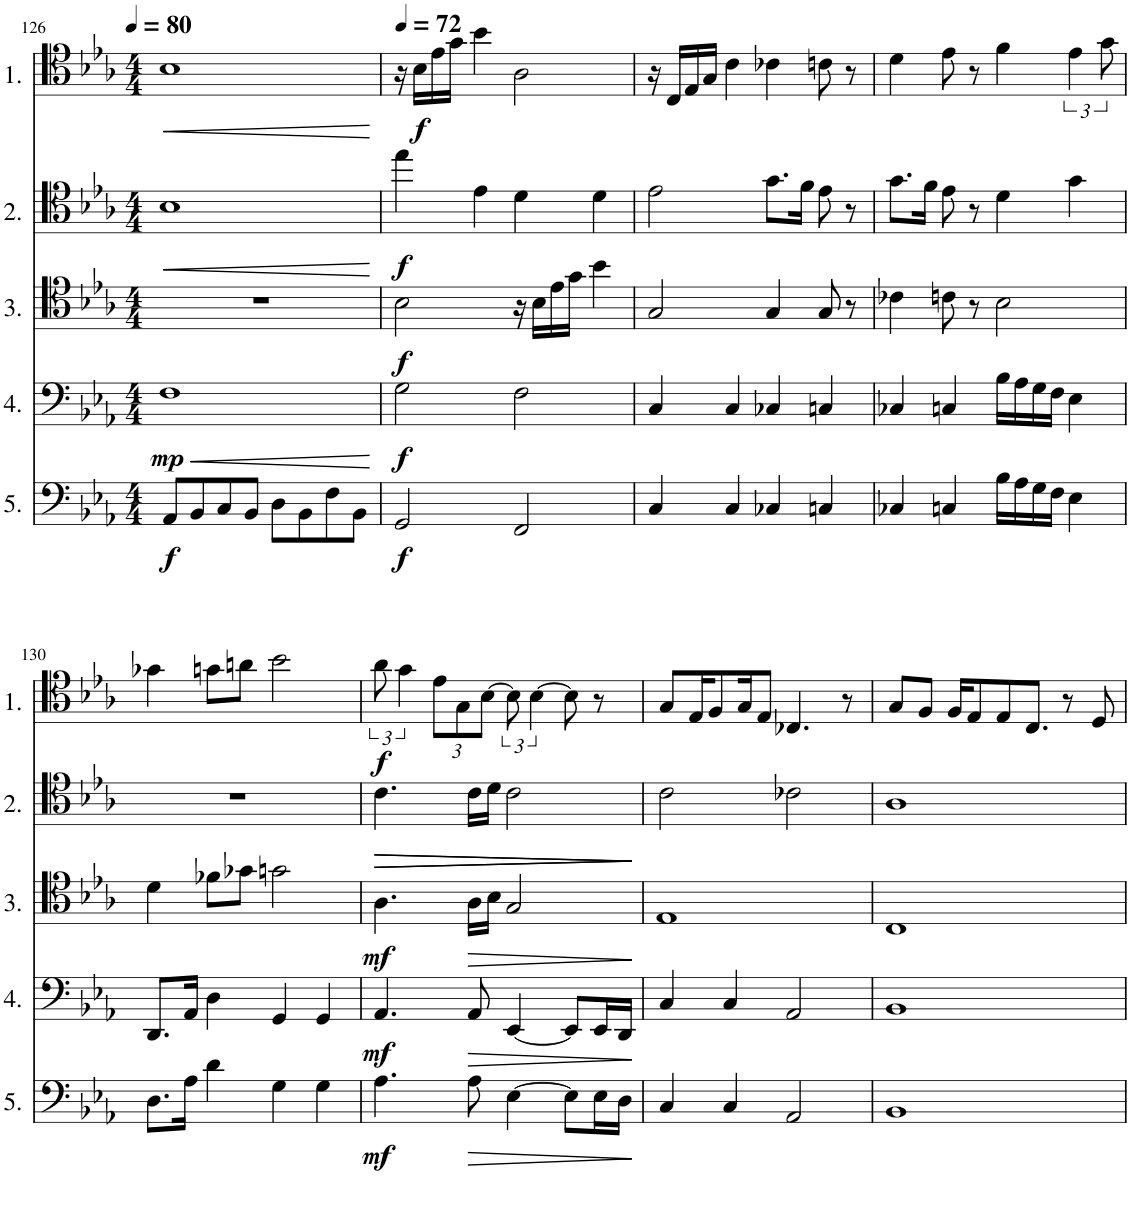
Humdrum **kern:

**kern	**dynam	**kern	**dynam	**kern	**dynam	**kern	**dynam	**kern	**dynam
*part5	*part5	*part4	*part4	*part3	*part3	*part2	*part2	*part1	*part1
*staff5	*staff5	*staff4	*staff4	*staff3	*staff3	*staff2	*staff2	*staff1	*staff1
*I"Cello 5	*	*I"Cello 4	*	*I"Cello 3	*	*I"Cello 2	*	*I"Cello 1	*
!!LO:PB:g=z
*clefF4	*	*clefF4	*	*clefC4	*	*clefC4	*	*clefC4	*
*k[b-e-a-]	*	*k[b-e-a-]	*	*k[b-e-a-]	*	*k[b-e-a-]	*	*k[b-e-a-]	*
*M4/4	*	*M4/4	*	*M4/4	*	*M4/4	*	*M4/4	*
*MM80	*	*MM80	*	*MM80	*	*MM80	*	*MM80	*
=126	=126	=126	=126	=126	=126	=126	=126	=126	=126
!	!LO:DY:b	!	!LO:HP:b	!	!	!	!LO:HP:b	!	!LO:HP:b
!	!	!	!LO:DY:n=1:b	!	!	!	!	!	!
8AA-/L	f	1F	< mp	1r	.	1B-	<	1B-	<
8BB-/	.	.	.	.	.	.	.	.	.
8C/	.	.	.	.	.	.	.	.	.
8BB-/J	.	.	.	.	.	.	.	.	.
8D\L	.	.	.	.	.	.	.	.	.
8BB-\	.	.	.	.	.	.	.	.	.
8F\	.	.	.	.	.	.	.	.	.
8BB-\J	.	.	.	.	.	.	.	.	.
.	.	.	[	.	.	.	[	.	[
=127	=127	=127	=127	=127	=127	=127	=127	=127	=127
*	*	*	*	*	*	*	*	*MM72	*
!	!LO:DY:b	!	!LO:DY:b	!	!LO:DY:b	!	!LO:DY:b	!	!
2GG/	f	2G\	f	2B-\	f	4ee-\	f	16r	.
!	!	!	!	!	!	!	!	!	!LO:DY:b
.	.	.	.	.	.	.	.	16B-\LL	f
.	.	.	.	.	.	.	.	16e-\	.
.	.	.	.	.	.	.	.	16g\JJ	.
.	.	.	.	.	.	4e-\	.	4b-\	.
2FF/	.	2F\	.	16r	.	4d\	.	2A-\	.
.	.	.	.	16B-\LL	.	.	.	.	.
.	.	.	.	16e-\	.	.	.	.	.
.	.	.	.	16g\JJ	.	.	.	.	.
.	.	.	.	4b-\	.	4d\	.	.	.
=128	=128	=128	=128	=128	=128	=128	=128	=128	=128
4C/	.	4C/	.	2G/	.	2e-\	.	16r	.
.	.	.	.	.	.	.	.	16C/LL	.
.	.	.	.	.	.	.	.	16E-/	.
.	.	.	.	.	.	.	.	16G/JJ	.
4C/	.	4C/	.	.	.	.	.	4c\	.
4C-X/	.	4C-X/	.	4G/	.	8.g\L	.	4c-X\	.
.	.	.	.	.	.	16f\Jk	.	.	.
4Cn/	.	4Cn/	.	8G/	.	8e-\	.	8cn\	.
.	.	.	.	8r	.	8r	.	8r	.
=129	=129	=129	=129	=129	=129	=129	=129	=129	=129
4C-X/	.	4C-X/	.	4c-X\	.	8.g\L	.	4d\	.
.	.	.	.	.	.	16f\Jk	.	.	.
4Cn/	.	4Cn/	.	8cn\	.	8e-\	.	8e-\	.
.	.	.	.	8r	.	8r	.	8r	.
16B-\LL	.	16B-\LL	.	2B-\	.	4d\	.	4f\	.
16A-\	.	16A-\	.	.	.	.	.	.	.
16G\	.	16G\	.	.	.	.	.	.	.
16F\JJ	.	16F\JJ	.	.	.	.	.	.	.
4E-\	.	4E-\	.	.	.	4g\	.	6e-\	.
.	.	.	.	.	.	.	.	12g\	.
!!LO:LB:g=z
=130	=130	=130	=130	=130	=130	=130	=130	=130	=130
8.D\L	.	8.DD/L	.	4d\	.	1r	.	4g-X\	.
16A-\Jk	.	16AA-/Jk	.	.	.	.	.	.	.
4d\	.	4D\	.	8f-X\L	.	.	.	8gn\L	.
.	.	.	.	8g-X\J	.	.	.	8an\J	.
4G\	.	4GG/	.	2gn\	.	.	.	2b-\	.
4G\	.	4GG/	.	.	.	.	.	.	.
=131	=131	=131	=131	=131	=131	=131	=131	=131	=131
!	!LO:DY:b	!	!LO:DY:b	!	!LO:DY:b	!	!LO:HP:b	!	!LO:DY:b
4.A-\	mf	4.AA-/	mf	4.A-\	mf	4.c\	>	12a-\	f
.	.	.	.	.	.	.	.	6g\	.
*	*	*	*	*	*	*	*	*Xbrackettup	*
.	.	.	.	.	.	.	.	12e-\L	.
.	.	.	.	.	.	.	.	12G\	.
!	!LO:HP:b	!	!LO:HP:b	!	!LO:HP:b	!	!LO:HP:b	!	!
8A-\	>	8AA-/	>	16A-\LL	>	16c\LL	>	.	.
.	.	.	.	.	.	.	.	[12B-\J	.
.	.	.	.	16B-\JJ	.	16d\JJ	.	.	.
*	*	*	*	*	*	*	*	*brackettup	*
[4E-\	.	[4EE-/	.	2G/	.	2c\	.	12B-\]	.
.	.	.	.	.	.	.	.	[6B-\	.
8E-\L]	.	8EE-/L]	.	.	.	.	.	8B-\]	.
16E-\L	.	16EE-/L	.	.	.	.	.	8r	.
16D\JJ	.	16DD/JJ	.	.	.	.	.	.	.
.	]	.	]	.	]	.	] ]	.	.
=132	=132	=132	=132	=132	=132	=132	=132	=132	=132
4C/	.	4C/	.	1E-	.	2c\	.	8G/L	.
.	.	.	.	.	.	.	.	16E-/K	.
.	.	.	.	.	.	.	.	8F/	.
4C/	.	4C/	.	.	.	.	.	.	.
.	.	.	.	.	.	.	.	16G/K	.
.	.	.	.	.	.	.	.	8E-/J	.
2AA-/	.	2AA-/	.	.	.	2c-X\	.	4.C-X/	.
.	.	.	.	.	.	.	.	8r	.
=133	=133	=133	=133	=133	=133	=133	=133	=133	=133
1BB-	.	1BB-	.	1C	.	1A-	.	8G/L	.
.	.	.	.	.	.	.	.	8F/J	.
.	.	.	.	.	.	.	.	16F/KL	.
.	.	.	.	.	.	.	.	8E-/	.
.	.	.	.	.	.	.	.	8E-/	.
.	.	.	.	.	.	.	.	8.C/J	.
.	.	.	.	.	.	.	.	8r	.
.	.	.	.	.	.	.	.	8D/	.
=	=	=	=	=	=	=	=	=	=
*-	*-	*-	*-	*-	*-	*-	*-	*-	*-
